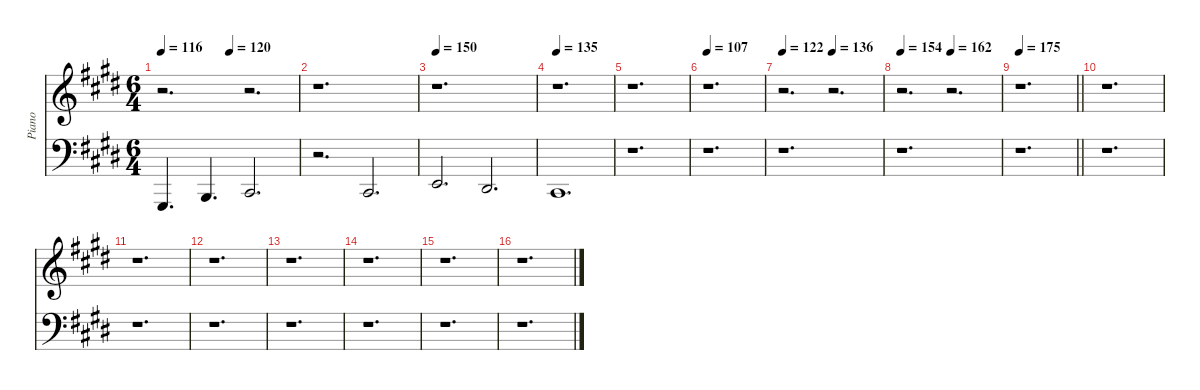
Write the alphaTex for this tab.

\defaultSystemsLayout 4
\hideDynamics
\bracketExtendMode nobrackets
\firstSystemTrackNameMode fullname
\otherSystemsTrackNameMode fullname
\otherSystemsTrackNameOrientation horizontal
\track ("Piano" "pno.") {instrument acousticgrandpiano}
\staff {score}
\tuning (E3 B2 G2 D2 A1 E1 B1)
\ts (6 4)
\tempo 116
\tempo (120 0.5)
\clef g2
\ks e
r.2{d dy f} r.2{d} |
r.1{d} |
\tempo 150
r.1{d} |
\tempo 135
r.1{d} |
r.1{d} |
\tempo 107
r.1{d} |
\tempo 122
\tempo (136 0.5)
r.2{d} r.2{d} |
\tempo 154
\tempo (162 0.5)
r.2{d} r.2{d} |
\tempo 175
\barLineRight lightlight
r.1{d} |
r.1{d} |
r.1{d} |
r.1{d} |
r.1{d} |
r.1{d} |
r.1{d} |
r.1{d}
\staff {score}
\tuning (E3 B2 G2 D2 A1 E1 B1)
\clef f4
\ottava regular
\simile none
\ks e
4.6{acc #}.4{d dy f} 2.5{acc forcenatural}.4{d} 2.7{acc #}.2{d} |
r.2{d} 2.7{acc #}.2{d} |
2.4{acc forcenatural}.2{d} 1.4{acc #}.2{d} |
2.7{acc #}.1{d} |
r.1{d} |
r.1{d} |
r.1{d} |
r.1{d} |
\barLineRight lightlight
r.1{d} |
r.1{d} |
r.1{d} |
r.1{d} |
r.1{d} |
r.1{d} |
r.1{d} |
r.1{d}
